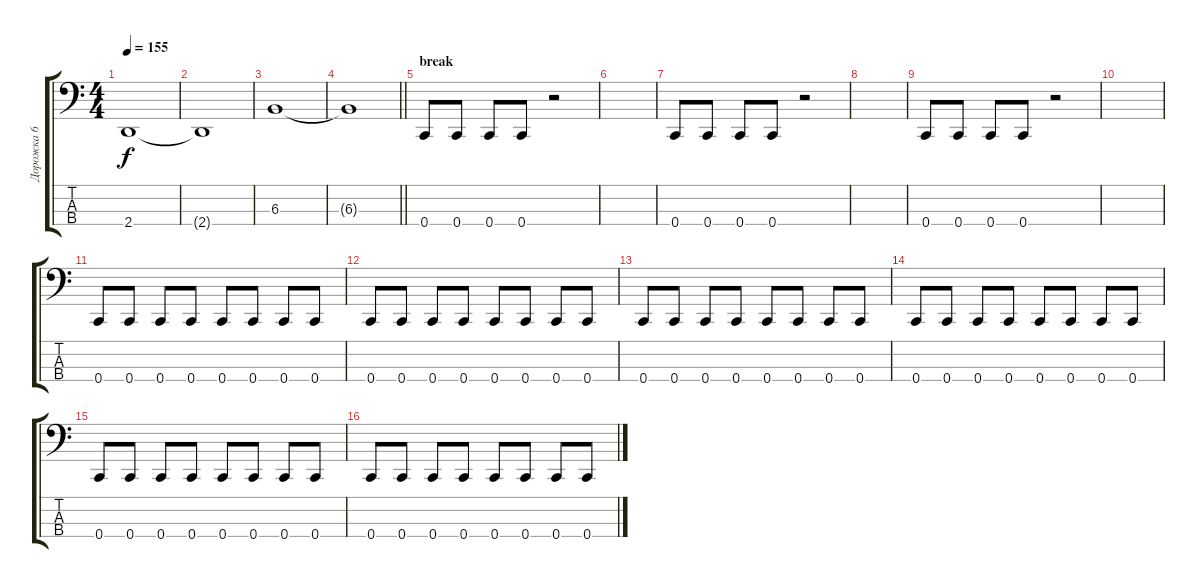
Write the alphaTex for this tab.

\track ("Дорожка 6" "Дорожка 6") {instrument electricbasspick}
\staff {score tabs}
\tuning (Eb2 Bb1 F1 C1) {hide}
\ts (4 4)
\tempo 155
\clef f4
\ks c
2.4.1{dy f} |
2.4{t}.1 |
6.3.1 |
\barLineRight lightlight
6.3{t}.1 |
\section ("" "break")
0.4.8 0.4.8 0.4.8 0.4.8 r.2 |
|
0.4.8 0.4.8 0.4.8 0.4.8 r.2 |
|
0.4.8 0.4.8 0.4.8 0.4.8 r.2 |
|
0.4.8 0.4.8 0.4.8 0.4.8 0.4.8 0.4.8 0.4.8 0.4.8 |
0.4.8 0.4.8 0.4.8 0.4.8 0.4.8 0.4.8 0.4.8 0.4.8 |
0.4.8 0.4.8 0.4.8 0.4.8 0.4.8 0.4.8 0.4.8 0.4.8 |
0.4.8 0.4.8 0.4.8 0.4.8 0.4.8 0.4.8 0.4.8 0.4.8 |
0.4.8 0.4.8 0.4.8 0.4.8 0.4.8 0.4.8 0.4.8 0.4.8 |
0.4.8 0.4.8 0.4.8 0.4.8 0.4.8 0.4.8 0.4.8 0.4.8
